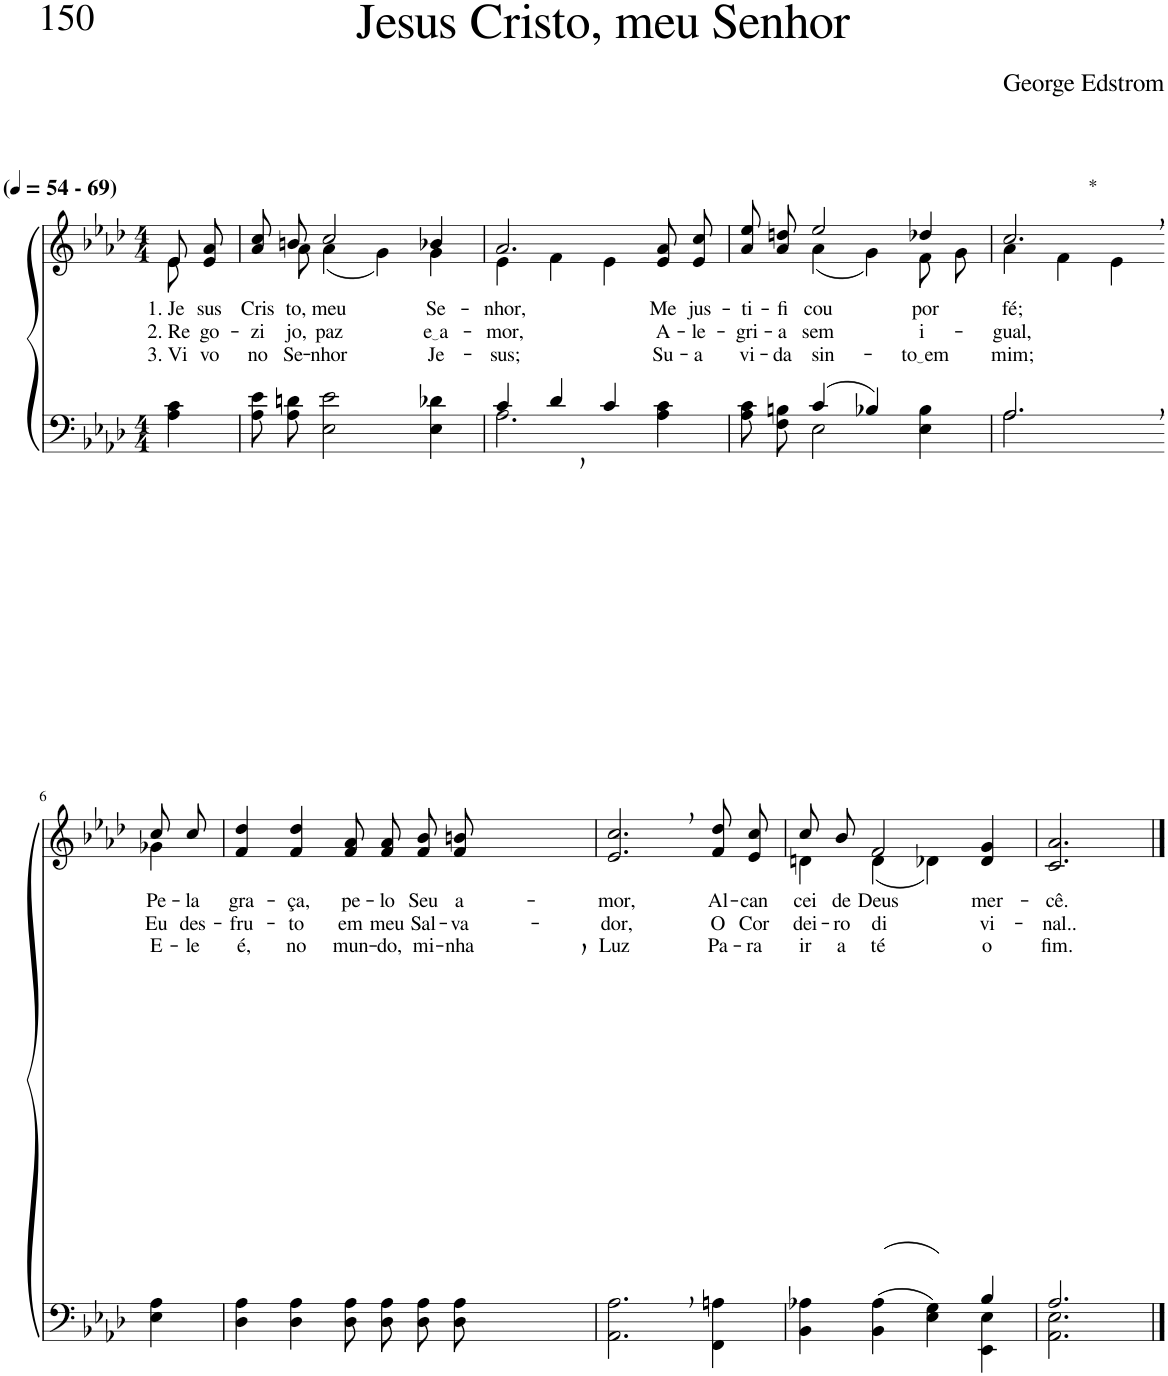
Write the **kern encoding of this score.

**kern	**kern	**text	**text	**text
*part2	*part1	*part1	*part1	*part1
*staff2	*staff1	*staff1	*staff1	*staff1
*I"Parte III e IV	*I"Parte I e II	*	*	*
*clefF4	*clefG2	*	*	*
*k[b-e-a-d-]	*k[b-e-a-d-]	*	*	*
*M4/4	*M4/4	*	*	*
*MM54	*MM54	*	*	*
=1	=1	=1	=1	=1
*	*^	*	*	*
!	!LO:TX:a:B:t=(	!	!	!	!
!	!LO:TX:a:B:t=- 69)	!	!	!	!
!	!	!	!LO:LY:b	!LO:LY:b	!LO:LY:b
4A-\ 4c\	8e-/L	8e-\	1. Je-	2. Re-	3. Vi-
!	!	!	!LO:LY:b	!LO:LY:b	!LO:LY:b
.	8e-/ 8a-/J	8ryy	-sus	-go-	-vo
=2	=2	=2	=2	=2	=2
!	!	!	!LO:LY:b	!LO:LY:b	!LO:LY:b
8A-\ 8e-\L	8a-/ 8cc/L	8ryy	Cris-	-zi-	no
!	!	!	!LO:LY:b	!LO:LY:b	!LO:LY:b
8A-\ 8dn\J	8bn/J	8a-\	-to,	-jo,	Se-
!	!	!	!LO:LY:b	!LO:LY:b	!LO:LY:b
2E-\ 2e-\	2cc/	(4a-\	meu	paz	-nhor
.	.	4g\)	.	.	.
!	!	!	!LO:LY:b	!LO:LY:b	!LO:LY:b
4E-\ 4d-X\	4b-X/	4g\	Se-	e a	Je-
=3	=3	=3	=3	=3	=3
*^	*	*	*	*	*
!	!	!	!	!LO:LY:b	!LO:LY:b	!LO:LY:b
4c/	2.A-\	2.a-/	4e-\	-nhor,	-mor,	-sus;
4d-/	.	.	4f\	.	.	.
4c/	.	.	4e-\	.	.	.
!	!	!	!	!LO:LY:b	!LO:LY:b	!LO:LY:b
4ryy	4A-\ 4c\	8e-/ 8a-/L	4ryy	Me	A-	Su-
!	!	!	!	!LO:LY:b	!LO:LY:b	!LO:LY:b
.	.	8e-/ 8cc/J	.	jus-	-le-	-a
=4	=4	=4	=4	=4	=4	=4
!	!	!	!	!LO:LY:b	!LO:LY:b	!LO:LY:b
4ryy	8A-\ 8c\L	8a-\ 8ee-\L	4ryy	-ti-	-gri-	vi-
!	!	!	!	!LO:LY:b	!LO:LY:b	!LO:LY:b
.	8F\ 8Bn\J	8a-\ 8ddn\J	.	-fi-	-a	-da
!	!	!	!	!LO:LY:b	!LO:LY:b	!LO:LY:b
(4c/	2E-\	2ee-/	(4a-\	-cou	sem	sin-
4B-X/)	.	.	4g\)	.	.	.
!	!	!	!	!LO:LY:b	!LO:LY:b	!LO:LY:b
4ryy	4E-\ 4B-\	4dd-X/	8f\L	por	i-	to em
.	.	.	8g\J	.	.	.
=5	=5	=5	=5	=5	=5	=5
!	!	!LO:TX:a:t=*	!	!	!	!
!	!	!	!	!LO:LY:b	!LO:LY:b	!LO:LY:b
2.A-,/	2.A-\	2.cc,/	4a-\	fé;	-gual,	mim;
.	.	.	4f\	.	.	.
.	.	.	4e-\	.	.	.
*v	*v	*	*	*	*	*
!!LO:LB:g=z	!!
=6-	=6-	=6-	=6-	=6-	=6-
*k[b-e-a-d-]	*k[b-e-a-d-]	*	*	*	*
!	!	!	!LO:LY:b	!LO:LY:b	!LO:LY:b
4E-\ 4A-\	8cc/L	4g-X\	Pe-	Eu	E-
!	!	!	!LO:LY:b	!LO:LY:b	!LO:LY:b
.	8cc/J	.	-la	des-	-le
*	*v	*v	*	*	*
=7	=7	=7	=7	=7
!	!	!LO:LY:b	!LO:LY:b	!LO:LY:b
4D-\ 4A-\	4f/ 4dd-/	gra-	-fru-	é,
!	!	!LO:LY:b	!LO:LY:b	!LO:LY:b
4D-\ 4A-\	4f/ 4dd-/	-ça,	-to	no
!	!	!LO:LY:b	!LO:LY:b	!LO:LY:b
8D-\ 8A-\L	8f/ 8a-/L	pe-	em	mun-
!	!	!LO:LY:b	!LO:LY:b	!LO:LY:b
8D-\ 8A-\J	8f/ 8a-/J	-lo	meu	-do,
!	!	!LO:LY:b	!LO:LY:b	!LO:LY:b
8D-\ 8A-\L	8f/ 8b-/L	Seu	Sal-	mi-
!	!	!LO:LY:b	!LO:LY:b	!LO:LY:b
8D-,\ 8A-,\J	8f,/ 8bn,/J	a-	-va-	-nha
=8	=8	=8	=8	=8
!	!	!LO:LY:b	!LO:LY:b	!LO:LY:b
2.AA-\, 2.A-\,	2.e-/, 2.cc/,	-mor,	-dor,	Luz
!	!	!LO:LY:b	!LO:LY:b	!LO:LY:b
4FF\ 4An\	8f/ 8dd-/L	Al-	O	Pa-
!	!	!LO:LY:b	!LO:LY:b	!LO:LY:b
.	8e-/ 8cc/J	-can-	Cor-	-ra
=9	=9	=9	=9	=9
*^	*^	*	*	*
!	!	!	!	!LO:LY:b	!LO:LY:b	!LO:LY:b
4BB-\ 4A-X\	2.ryy	8cc/L	4dn\	-cei	-dei-	ir
!	!	!	!	!LO:LY:b	!LO:LY:b	!LO:LY:b
.	.	8b-/J	.	de	-ro	a-
!	!	!	!	!LO:LY:b	!LO:LY:b	!LO:LY:b
((4BB-\ 4A-\	.	2f/	(4d\	Deus	di-	-té
4E-\ 4G\))	.	.	4d-X\)	.	.	.
!	!	!	!	!LO:LY:b	!LO:LY:b	!LO:LY:b
4B-/	4EE-\ 4E-\	4d-/ 4g/	4ryy	mer-	-vi-	o
=10	=10	=10	=10	=10	=10	=10
!	!	!	!	!LO:LY:b	!LO:LY:b	!LO:LY:b
*	*	*v	*v	*	*	*
2.A-/	2.AA-\ 2.E-\	2.c/ 2.a-/	-cê.	-nal..	fim.
*v	*v	*	*	*	*
==	==	==	==	==
*-	*-	*-	*-	*-
